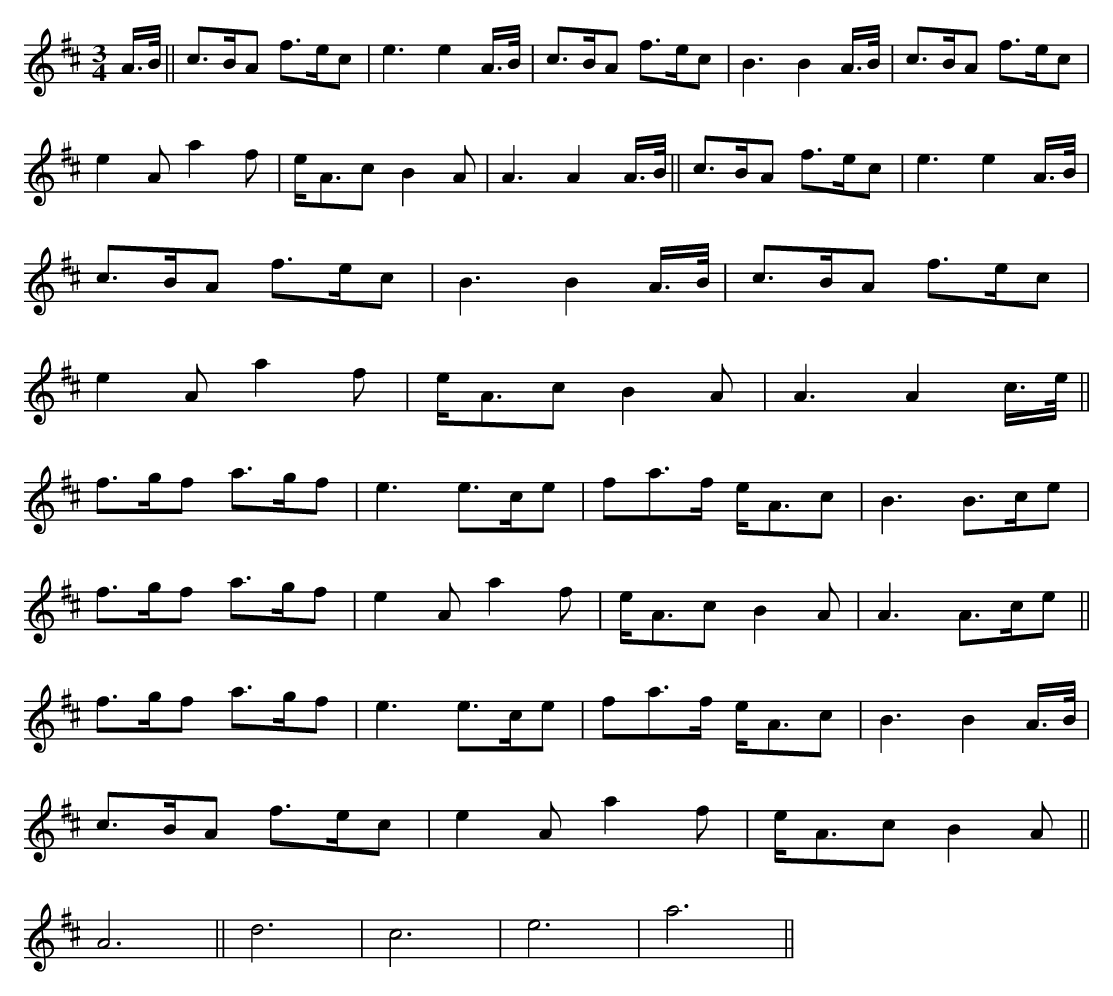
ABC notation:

X:1
M:3/4
K:D
A/2>B/2|| c>BA f>ec | e3e2 A/2>B/2 | c>BA f>ec | B3B2 A/2>B/2 | c>BA f>ec |
 e2 A a2 f | e<Ac B2A| A3 A2 A/2>B/2|| c>BA f>ec | e3 e2 A/2>B/2 |
c>BA f>ec | B3 B2 A/2>B/2 | c>BA f>ec |
e2 A a2 f | e<Ac B2 A | A3 A2 c/2>e/2 ||
 f>gf a>gf| e3 e>ce | fa>f e<Ac |B3 B>ce |
f>gf a>gf | e2 A a2 f | e<Ac B2 A | A3 A>ce ||
f>gf a>gf | e3 e>ce | fa>f e<Ac | B3 B2 A/2>B/2 |
 c>BA f>ec | e2 A a2 f | e<Ac B2 A ||
 A6 ||d6 | c6 | e6 | a6 ||
